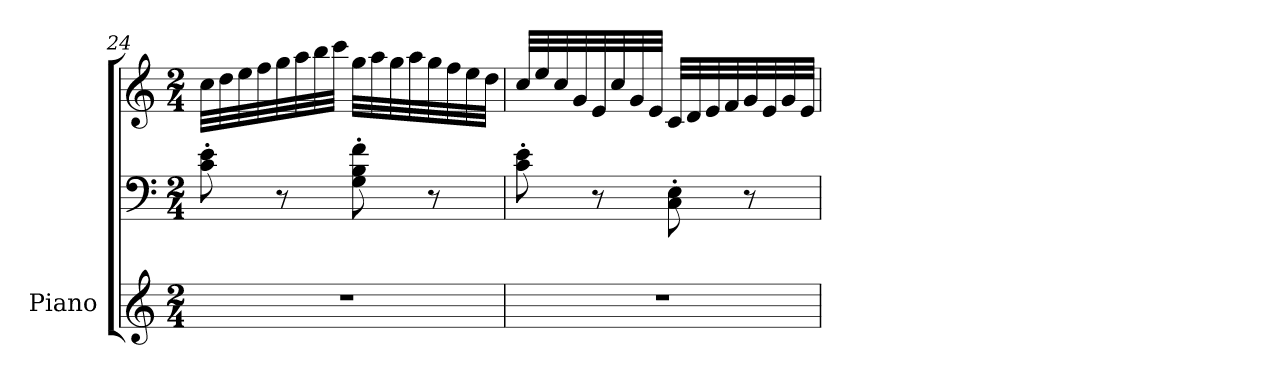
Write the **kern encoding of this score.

**kern	**kern	**kern
*part1	*part1	*part1
*staff3	*staff2	*staff1
*I"Piano	*	*
*I'Pno	*	*
!!LO:LB:g=z
*clefG2	*clefF4	*clefG2
*k[]	*k[]	*k[]
*M2/4	*M2/4	*M2/4
=24	=24	=24
2r	8c\' 8e\'	32cc\LLL
.	.	32dd\
.	.	32ee\
.	.	32ff\
.	8r	32gg\
.	.	32aa\
.	.	32bb\
.	.	32ccc\JJJ
.	8G\' 8B\' 8f\'	32gg\LLL
.	.	32aa\
.	.	32gg\
.	.	32aa\
.	8r	32gg\
.	.	32ff\
.	.	32ee\
.	.	32dd\JJJ
=25	=25	=25
2r	8c\' 8e\'	32cc</LLL
.	.	32ee</
.	.	32cc</
.	.	32g</
.	8r	32e</
.	.	32cc</
.	.	32g</
.	.	32e</JJJ
.	8C\' 8E\'	32c</LLL
.	.	32d/
.	.	32e/
.	.	32f/
.	8r	32g/
.	.	32e/
.	.	32g/
.	.	32e/JJJ
=	=	=
*-	*-	*-
